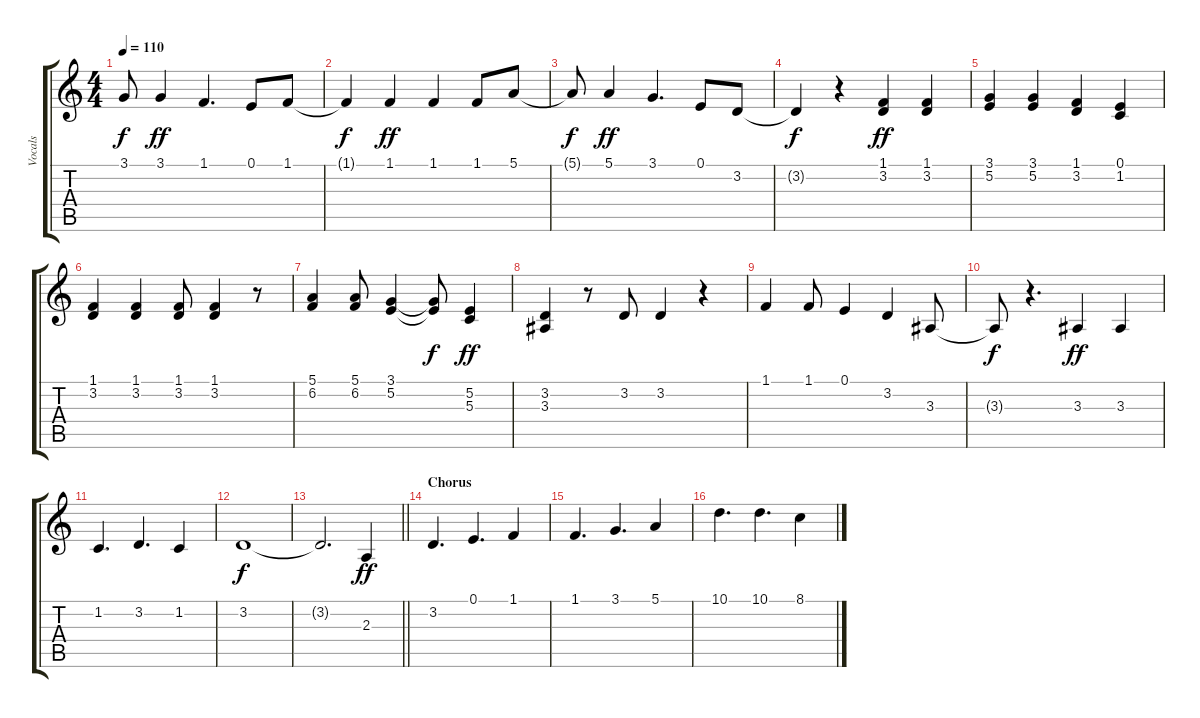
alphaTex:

\track ("Vocals" "Vocals") {instrument piccolo}
\staff {score tabs}
\tuning (E4 B3 G3 D3 A2 E2) {hide}
\ts (4 4)
\tempo 110
\clef g2
\ks c
3.1{t}.8{dy f} 3.1.4{dy ff} 1.1.4{d} 0.1.8 1.1.8 |
1.1{t}.4{dy f} 1.1.4{dy ff} 1.1.4 1.1.8 5.1.8 |
5.1{t}.8{dy f} 5.1.4{dy ff} 3.1.4{d} 0.1.8 3.2.8 |
3.2{t}.4{dy f} r.4 (1.1 3.2).4{dy ff} (1.1 3.2).4 |
(3.1 5.2).4 (3.1 5.2).4 (1.1 3.2).4 (0.1 1.2).4 |
(1.1 3.2).4 (1.1 3.2).4 (1.1 3.2).8 (1.1 3.2).4 r.8 |
(5.1 6.2).4 (5.1 6.2).8 (3.1 5.2).4 (3.1{t} 5.2{t}).8{dy f} (5.2 5.3).4{dy ff} |
(3.2 3.3).4 r.8 3.2.8 3.2.4 r.4 |
1.1.4 1.1.8 0.1.4 3.2.4 3.3.8 |
3.3{t}.8{dy f} r.4{d} 3.3.4{dy ff} 3.3.4 |
1.2.4{d} 3.2.4{d} 1.2.4 |
3.2.1{dy f} |
\barLineRight lightlight
3.2{t}.2{d} 2.3.4{dy ff} |
\section ("" "Chorus")
3.2.4{d} 0.1.4{d} 1.1.4 |
1.1.4{d} 3.1.4{d} 5.1.4 |
10.1.4{d} 10.1.4{d} 8.1.4
